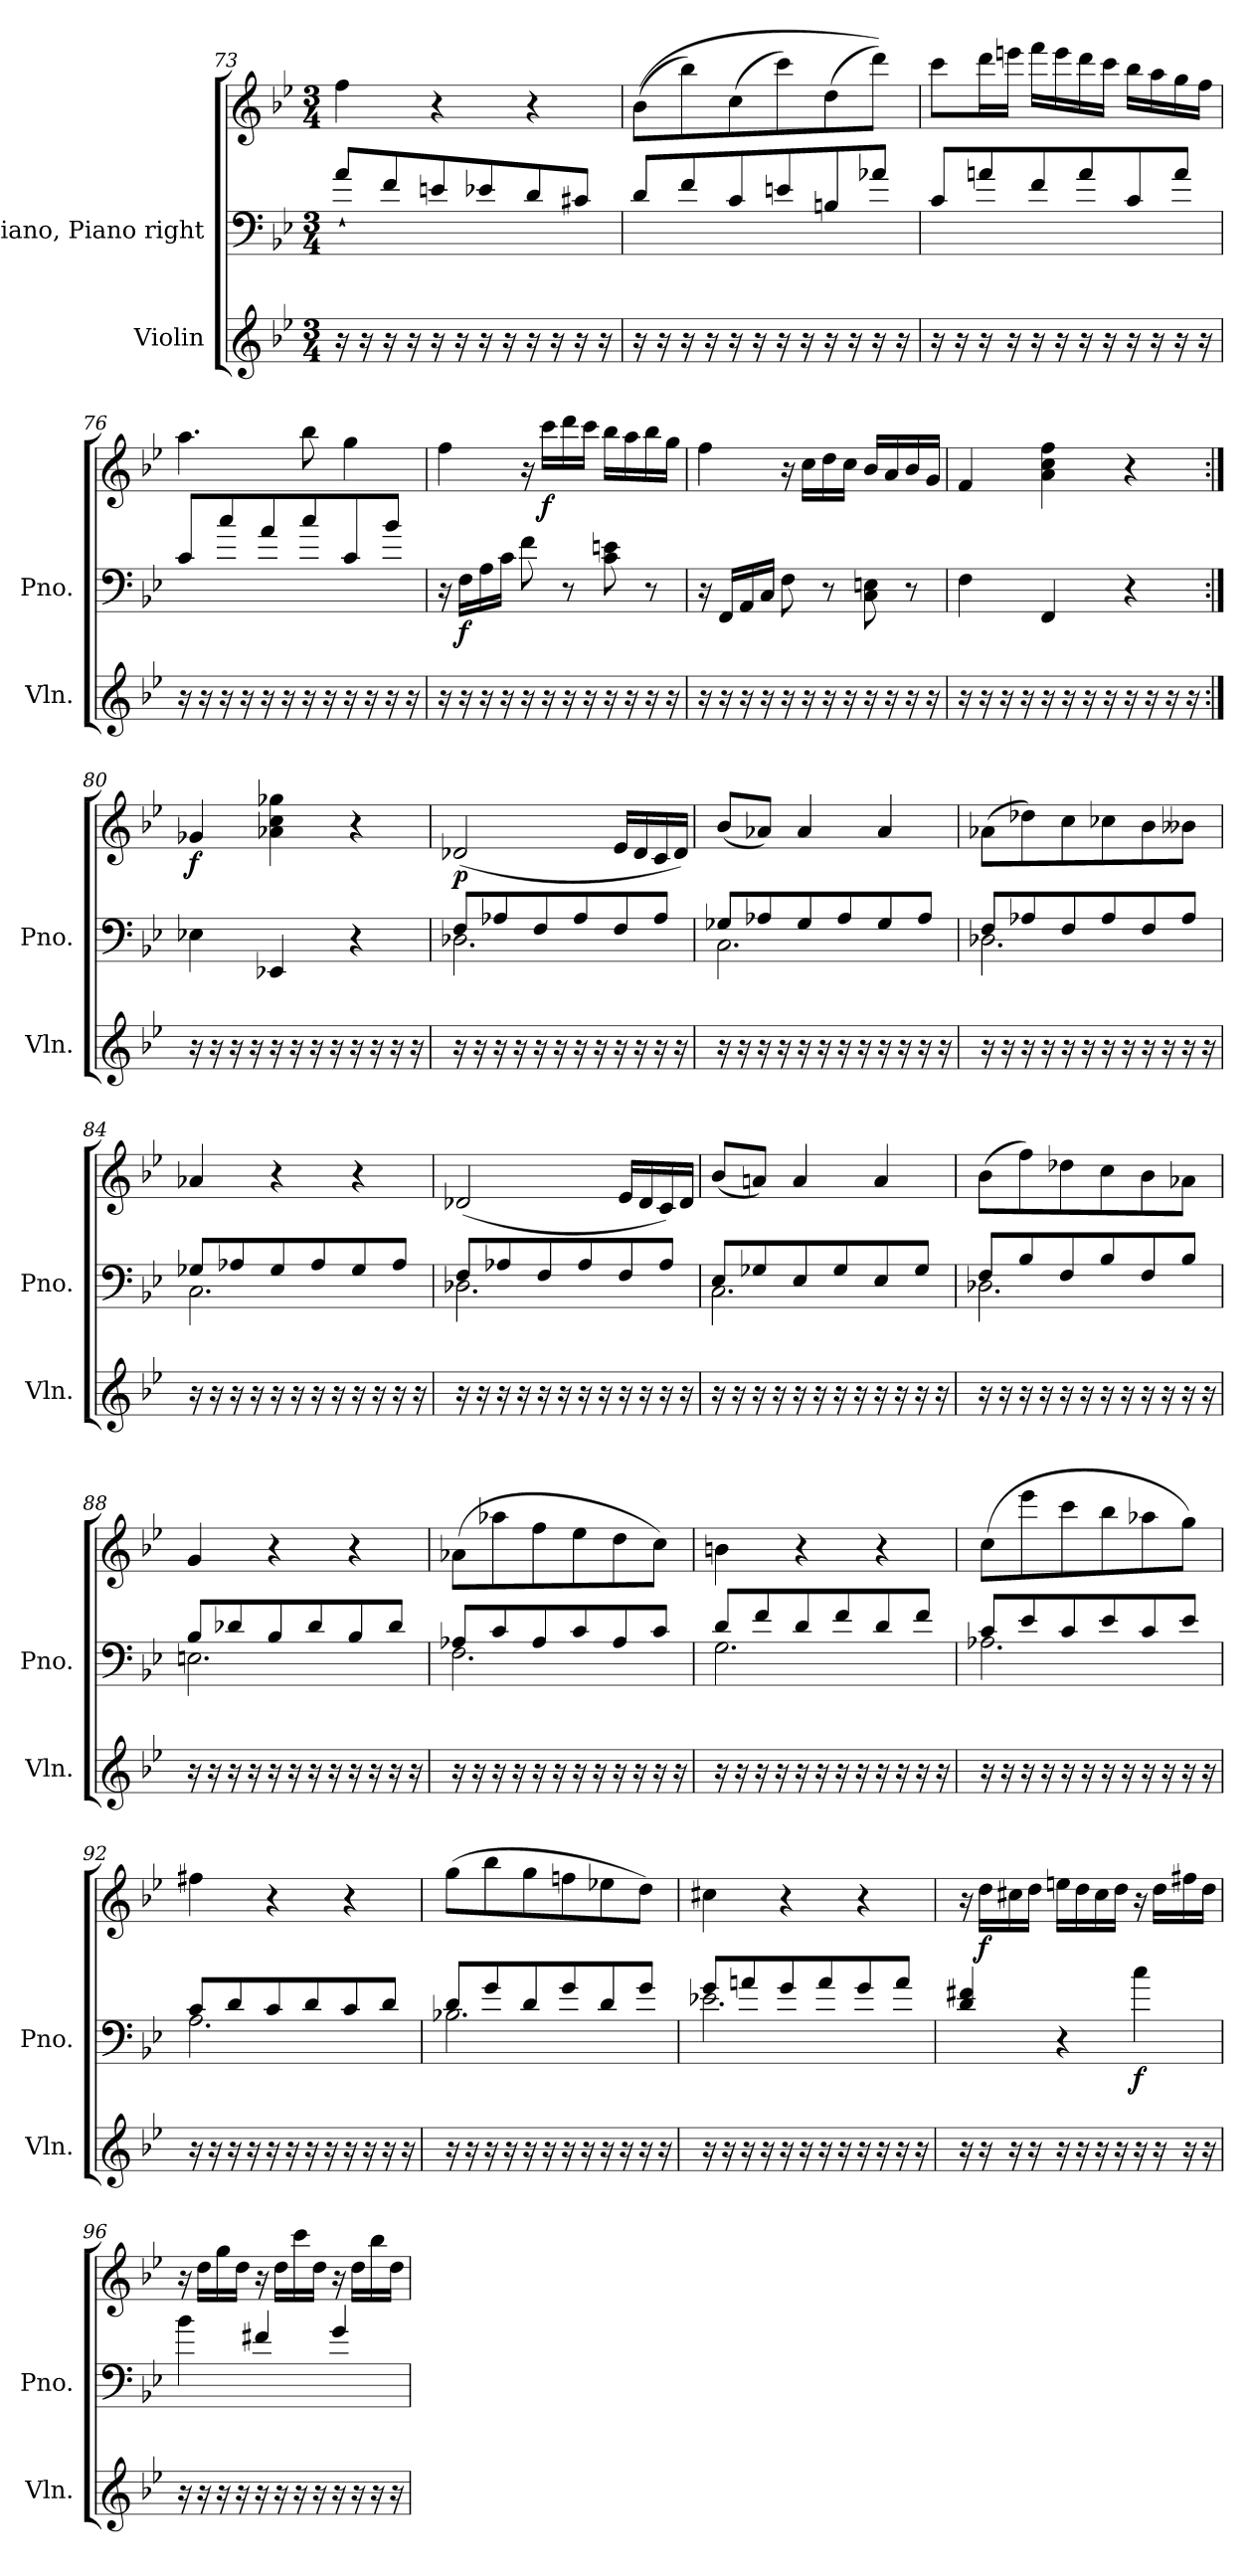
**kern	**kern	**kern	**dynam
*part2	*part1	*part1	*part1
*staff3	*staff2	*staff1	*staff1/2
*I"Violin	*I"Piano, Piano right	*	*
*I'Vln.	*I'Pno.	*	*
!!LO:PB:g=z
*clefG2	*clefF4	*clefG2	*
*k[b-e-]	*k[b-e-]	*k[b-e-]	*
*M3/4	*M3/4	*M3/4	*
=73	=73	=73	=73
16r	8a`/L	4ff\	.
16r	.	.	.
16r	8f/	.	.
16r	.	.	.
16r	8en/	4r	.
16r	.	.	.
16r	8e-X/	.	.
16r	.	.	.
16r	8d/	4r	.
16r	.	.	.
16r	8c#X/J	.	.
16r	.	.	.
=74	=74	=74	=74
16r	8d/L	(>(>8b-\L	.
16r	.	.	.
16r	8f/	8bb-\)	.
16r	.	.	.
16r	8c/	(>8cc\	.
16r	.	.	.
16r	8en/	8ccc\)	.
16r	.	.	.
16r	8Bn/	(>8dd\	.
16r	.	.	.
16r	8a-X/J	8ddd\J))	.
16r	.	.	.
=75	=75	=75	=75
16r	8c/L	8ccc\L	.
16r	.	.	.
16r	8an/	16ddd\L	.
16r	.	16eeen\JJ	.
16r	8f/	16fff\LL	.
16r	.	16eee\	.
16r	8a/	16ddd\	.
16r	.	16ccc\JJ	.
16r	8c/	16bb-\LL	.
16r	.	16aa\	.
16r	8a/J	16gg\	.
16r	.	16ff\JJ	.
!!LO:LB:g=z
=76	=76	=76	=76
16r	8c/L	4.aa\	.
16r	.	.	.
16r	8cc/	.	.
16r	.	.	.
16r	8a/	.	.
16r	.	.	.
16r	8cc/	8bb-\	.
16r	.	.	.
16r	8c/	4gg\	.
16r	.	.	.
16r	8b-/J	.	.
16r	.	.	.
=77	=77	=77	=77
16r	16r	4ff\	.
!	!	!	!LO:DY:b=2
16r	16F\LL	.	f
16r	16A\	.	.
16r	16c\JJ	.	.
16r	8f\	16r	.
!	!	!	!LO:DY:b
16r	.	16ccc\LL	f
16r	8r	16ddd\	.
16r	.	16ccc\JJ	.
16r	8c\ 8en\	16bb-\LL	.
16r	.	16aa\	.
16r	8r	16bb-\	.
16r	.	16gg\JJ	.
=78	=78	=78	=78
16r	16r	4ff\	.
16r	16FF/LL	.	.
16r	16AA/	.	.
16r	16C/JJ	.	.
16r	8F\	16r	.
16r	.	16cc\LL	.
16r	8r	16dd\	.
16r	.	16cc\JJ	.
16r	8C\ 8En\	16b-/LL	.
16r	.	16a/	.
16r	8r	16b-/	.
16r	.	16g/JJ	.
!!LO:LB:g=z
=79	=79	=79	=79
16r	4F\	4f/	.
16r	.	.	.
16r	.	.	.
16r	.	.	.
16r	4FF/	4a\ 4cc\ 4ff\	.
16r	.	.	.
16r	.	.	.
16r	.	.	.
16r	4r	4r	.
16r	.	.	.
16r	.	.	.
16r	.	.	.
=80:|!	=80:|!	=80:|!	=80:|!
!	!	!	!LO:DY:b
16r	4E-X\	4g-X/	f
16r	.	.	.
16r	.	.	.
16r	.	.	.
16r	4EE-X/	4a-X\ 4cc\ 4gg-X\	.
16r	.	.	.
16r	.	.	.
16r	.	.	.
16r	4r	4r	.
16r	.	.	.
16r	.	.	.
16r	.	.	.
=81	=81	=81	=81
*	*^	*	*
!	!	!	!	!LO:DY:b
16r	8F/L	2.D-X\	(<2d-X/	p
16r	.	.	.	.
16r	8A-X/	.	.	.
16r	.	.	.	.
16r	8F/	.	.	.
16r	.	.	.	.
16r	8A-/	.	.	.
16r	.	.	.	.
16r	8F/	.	16e-/LL	.
16r	.	.	16d-/	.
16r	8A-/J	.	16c/	.
16r	.	.	16d-/JJ)	.
!!LO:LB:g=z
=82	=82	=82	=82	=82
16r	8G-X/L	2.C\	(<8b-/L	.
16r	.	.	.	.
16r	8A-X/	.	8a-X/J)	.
16r	.	.	.	.
16r	8G-/	.	4a-/	.
16r	.	.	.	.
16r	8A-/	.	.	.
16r	.	.	.	.
16r	8G-/	.	4a-/	.
16r	.	.	.	.
16r	8A-/J	.	.	.
16r	.	.	.	.
=83	=83	=83	=83	=83
16r	8F/L	2.D-X\	(>8a-X\L	.
16r	.	.	.	.
16r	8A-X/	.	8dd-X\)	.
16r	.	.	.	.
16r	8F/	.	8cc\	.
16r	.	.	.	.
16r	8A-/	.	8cc-X\	.
16r	.	.	.	.
16r	8F/	.	8b-\	.
16r	.	.	.	.
16r	8A-/J	.	8b--X\J	.
16r	.	.	.	.
=84	=84	=84	=84	=84
16r	8G-X/L	2.C\	4a-X/	.
16r	.	.	.	.
16r	8A-X/	.	.	.
16r	.	.	.	.
16r	8G-/	.	4r	.
16r	.	.	.	.
16r	8A-/	.	.	.
16r	.	.	.	.
16r	8G-/	.	4r	.
16r	.	.	.	.
16r	8A-/J	.	.	.
16r	.	.	.	.
!!LO:PB:g=z
=85	=85	=85	=85	=85
16r	8F/L	2.D-X\	(<2d-X/	.
16r	.	.	.	.
16r	8A-X/	.	.	.
16r	.	.	.	.
16r	8F/	.	.	.
16r	.	.	.	.
16r	8A-/	.	.	.
16r	.	.	.	.
16r	8F/	.	16e-/LL	.
16r	.	.	16d-/	.
16r	8A-/J	.	16c/)	.
16r	.	.	16d-/JJ	.
=86	=86	=86	=86	=86
16r	8E-/L	2.C\	(<8b-/L	.
16r	.	.	.	.
16r	8G-X/	.	8an/J)	.
16r	.	.	.	.
16r	8E-/	.	4a/	.
16r	.	.	.	.
16r	8G-/	.	.	.
16r	.	.	.	.
16r	8E-/	.	4a/	.
16r	.	.	.	.
16r	8G-/J	.	.	.
16r	.	.	.	.
=87	=87	=87	=87	=87
16r	8F/L	2.D-X\	(>8b-\L	.
16r	.	.	.	.
16r	8B-/	.	8ff\)	.
16r	.	.	.	.
16r	8F/	.	8dd-X\	.
16r	.	.	.	.
16r	8B-/	.	8cc\	.
16r	.	.	.	.
16r	8F/	.	8b-\	.
16r	.	.	.	.
16r	8B-/J	.	8a-X\J	.
16r	.	.	.	.
!!LO:LB:g=z
=88	=88	=88	=88	=88
16r	8B-/L	2.En\	4g/	.
16r	.	.	.	.
16r	8d-X/	.	.	.
16r	.	.	.	.
16r	8B-/	.	4r	.
16r	.	.	.	.
16r	8d-/	.	.	.
16r	.	.	.	.
16r	8B-/	.	4r	.
16r	.	.	.	.
16r	8d-/J	.	.	.
16r	.	.	.	.
=89	=89	=89	=89	=89
16r	8A-X/L	2.F\	(>8a-X\L	.
16r	.	.	.	.
16r	8c/	.	8aa-X\	.
16r	.	.	.	.
16r	8A-/	.	8ff\	.
16r	.	.	.	.
16r	8c/	.	8ee-\	.
16r	.	.	.	.
16r	8A-/	.	8dd\	.
16r	.	.	.	.
16r	8c/J	.	8cc\J)	.
16r	.	.	.	.
=90	=90	=90	=90	=90
16r	8d/L	2.G\	4bn\	.
16r	.	.	.	.
16r	8f/	.	.	.
16r	.	.	.	.
16r	8d/	.	4r	.
16r	.	.	.	.
16r	8f/	.	.	.
16r	.	.	.	.
16r	8d/	.	4r	.
16r	.	.	.	.
16r	8f/J	.	.	.
16r	.	.	.	.
!!LO:LB:g=z
=91	=91	=91	=91	=91
16r	8c/L	2.A-X\	(>8cc\L	.
16r	.	.	.	.
16r	8e-/	.	8eee-\	.
16r	.	.	.	.
16r	8c/	.	8ccc\	.
16r	.	.	.	.
16r	8e-/	.	8bb-\	.
16r	.	.	.	.
16r	8c/	.	8aa-X\	.
16r	.	.	.	.
16r	8e-/J	.	8gg\J)	.
16r	.	.	.	.
=92	=92	=92	=92	=92
16r	8c/L	2.A\	4ff#X\	.
16r	.	.	.	.
16r	8d/	.	.	.
16r	.	.	.	.
16r	8c/	.	4r	.
16r	.	.	.	.
16r	8d/	.	.	.
16r	.	.	.	.
16r	8c/	.	4r	.
16r	.	.	.	.
16r	8d/J	.	.	.
16r	.	.	.	.
=93	=93	=93	=93	=93
16r	8d/L	2.B-X\	(>8gg\L	.
16r	.	.	.	.
16r	8g/	.	8bb-\	.
16r	.	.	.	.
16r	8d/	.	8gg\	.
16r	.	.	.	.
16r	8g/	.	8ffn\	.
16r	.	.	.	.
16r	8d/	.	8ee-X\	.
16r	.	.	.	.
16r	8g/J	.	8dd\J)	.
16r	.	.	.	.
!!LO:LB:g=z
=94	=94	=94	=94	=94
16r	8g/L	2.e-X\	4cc#X\	.
16r	.	.	.	.
16r	8an/	.	.	.
16r	.	.	.	.
16r	8g/	.	4r	.
16r	.	.	.	.
16r	8a/	.	.	.
16r	.	.	.	.
16r	8g/	.	4r	.
16r	.	.	.	.
16r	8a/J	.	.	.
16r	.	.	.	.
*	*v	*v	*	*
=95	=95	=95	=95
16r	4d/ 4f#X/	16r	.
!	!	!	!LO:DY:b
16r	.	16dd\LL	f
16r	.	16cc#X\	.
16r	.	16dd\JJ	.
16r	4r	16een\LL	.
16r	.	16dd\	.
16r	.	16cc#\	.
16r	.	16dd\JJ	.
!	!	!	!LO:DY:b=2
16r	4cc\	16r	f
16r	.	16dd\LL	.
16r	.	16ff#X\	.
16r	.	16dd\JJ	.
=96	=96	=96	=96
16r	4b-\	16r	.
16r	.	16dd\LL	.
16r	.	16gg\	.
16r	.	16dd\JJ	.
16r	4f#X/	16r	.
16r	.	16dd\LL	.
16r	.	16ccc\	.
16r	.	16dd\JJ	.
16r	4g/	16r	.
16r	.	16dd\LL	.
16r	.	16bb-\	.
16r	.	16dd\JJ	.
=	=	=	=
*-	*-	*-	*-
